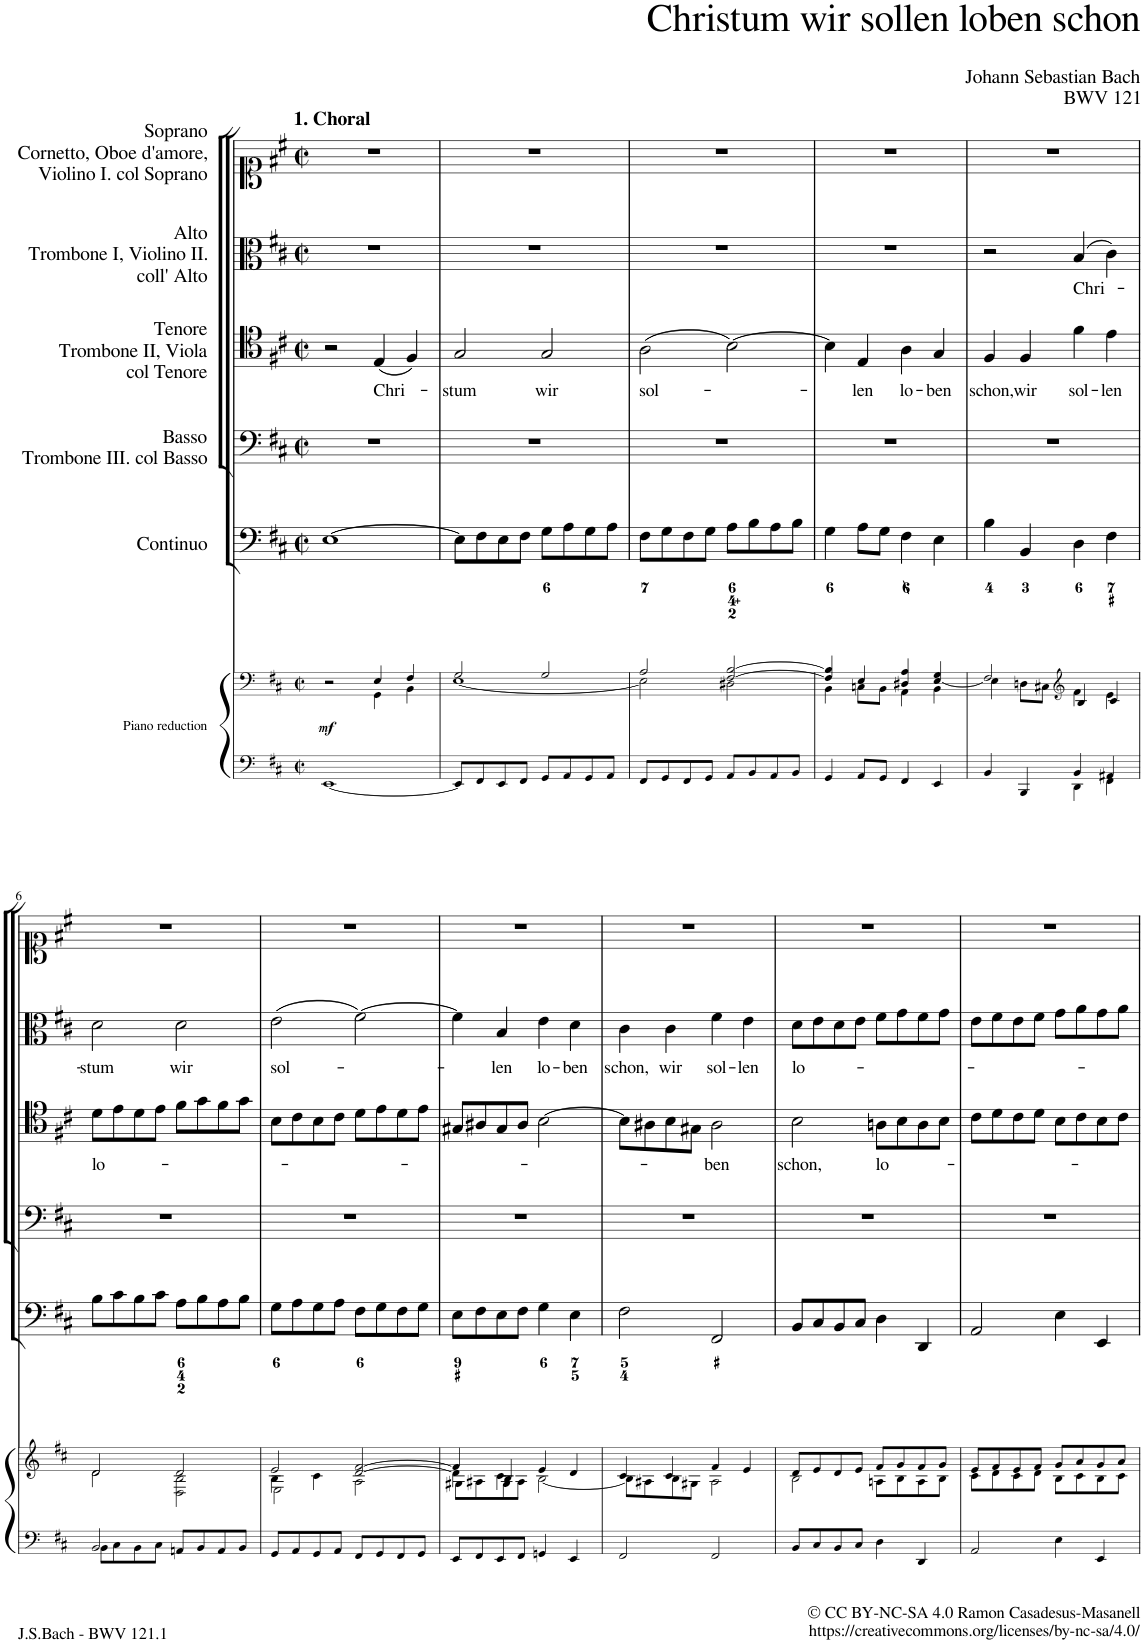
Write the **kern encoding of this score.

**kern	**kern	**dynam	**kern	**kern	**kern	**text	**kern	**text	**kern
*part6	*part6	*part6	*part5	*part4	*part3	*part3	*part2	*part2	*part1
*staff7	*staff6	*staff6/7	*staff5	*staff4	*staff3	*staff3	*staff2	*staff2	*staff1
*I"Piano reduction	*	*	*I"Continuo	*I"Basso  Trombone III. col Basso	*I"Tenore Trombone II, Viola col Tenore	*	*I"Alto Trombone I, Violino II.  coll' Alto	*	*I"Soprano Cornetto, Oboe d'amore, Violino I. col Soprano
*I'Pno	*	*	*	*	*	*	*	*	*
*stria5	*stria5	*	*	*	*	*	*	*	*
*clefF4	*clefF4	*	*clefF4	*clefF4	*clefC4	*	*clefC3	*	*clefC1
*k[f#c#]	*k[f#c#]	*	*k[f#c#]	*k[f#c#]	*k[f#c#]	*	*k[f#c#]	*	*k[f#c#]
*M2/2	*M2/2	*	*M2/2	*M2/2	*M2/2	*	*M2/2	*	*M2/2
*met(c|)	*met(c|)	*	*met(c|)	*met(c|)	*met(c|)	*	*met(c|)	*	*met(c|)
=1	=1	=1	=1	=1	=1	=1	=1	=1	=1
*	*^	*	*	*	*	*	*	*	*
!	!	!	!	!	!	!	!	!	!	!LO:TX:a:B:t=1. Choral
!	!	!	!LO:DY:b	!	!	!	!	!	!	!
[1EE	2r	2ryy	mf	[1E	1r	2r	.	1r	.	1r
!	!	!	!	!	!	!	!LO:LY:b	!	!	!
.	4E/	4GG\	.	.	.	(4E/	Chri-	.	.	.
.	4F#/	4BB\	.	.	.	4F#/)	.	.	.	.
=2	=2	=2	=2	=2	=2	=2	=2	=2	=2	=2
!	!	!	!	!	!	!	!LO:LY:b	!	!	!
8EE/L]	2G/	[1E	.	8E\L]	1r	2G/	-stum	1r	.	1r
8FF#/	.	.	.	8F#\	.	.	.	.	.	.
8EE/	.	.	.	8E\	.	.	.	.	.	.
8FF#/J	.	.	.	8F#\J	.	.	.	.	.	.
!	!	!	!	!	!	!	!LO:LY:b	!	!	!
8GG/L	2G/	.	.	8G\L	.	2G/	wir	.	.	.
8AA/	.	.	.	8A\	.	.	.	.	.	.
8GG/	.	.	.	8G\	.	.	.	.	.	.
8AA/J	.	.	.	8A\J	.	.	.	.	.	.
=3	=3	=3	=3	=3	=3	=3	=3	=3	=3	=3
!	!	!	!	!	!	!	!LO:LY:b	!	!	!
8FF#/L	2A/	2E\]	.	8F#\L	1r	(2A\	sol-	1r	.	1r
8GG/	.	.	.	8G\	.	.	.	.	.	.
8FF#/	.	.	.	8F#\	.	.	.	.	.	.
8GG/J	.	.	.	8G\J	.	.	.	.	.	.
8AA/L	[2F#/ [2B/	2D#X\	.	8A\L	.	[2B\)	.	.	.	.
8BB/	.	.	.	8B\	.	.	.	.	.	.
8AA/	.	.	.	8A\	.	.	.	.	.	.
8BB/J	.	.	.	8B\J	.	.	.	.	.	.
=4	=4	=4	=4	=4	=4	=4	=4	=4	=4	=4
4GG/	4F#/] 4B/]	4BB\	.	4G\	1r	4B\]	.	1r	.	1r
!	!	!	!	!	!	!	!LO:LY:b	!	!	!
8AA/L	4E/	8Cn\L	.	8A\L	.	4E/	-len	.	.	.
8GG/J	.	8BB\J	.	8G\J	.	.	.	.	.	.
!	!	!	!	!	!	!	!LO:LY:b	!	!	!
4FF#/	4D#X/ 4A/	4AA\	.	4F#\	.	4A\	lo-	.	.	.
!	!	!	!	!	!	!	!LO:LY:b	!	!	!
4EE/	[<4E/ 4G/	4BB\	.	4E\	.	4G/	-ben	.	.	.
=5	=5	=5	=5	=5	=5	=5	=5	=5	=5	=5
*^	*	*	*	*	*	*	*	*	*	*
!	!	!	!	!	!	!	!	!LO:LY:b	!	!	!
2ryy	4BB/	2F#/	4E\]	.	4B\	1r	4F#/	schon,	2r	.	1r
!	!	!	!	!	!	!	!	!LO:LY:b	!	!	!
.	4BBB/	.	8Dn\L	.	4BB/	.	4F#/	wir	.	.	.
.	.	.	8C#X\J	.	.	.	.	.	.	.	.
*	*	*clefG2	*	*	*	*	*	*	*	*	*
!	!	!	!	!	!	!	!	!LO:LY:b	!	!LO:LY:b	!
4BB/	4DD\	4B/	4f#\	.	4D\	.	4f#\	sol-	(4B/	Chri-	.
!	!	!	!	!	!	!	!	!LO:LY:b	!	!	!
4AA#X/	4FF#\	4c#/	4e\	.	4F#\	.	4e\	-len	4c#\)	.	.
!!LO:LB:g=z
=6	=6	=6	=6	=6	=6	=6	=6	=6	=6	=6	=6
!	!	!	!	!	!	!	!	!LO:LY:b	!	!LO:LY:b	!
2BB/	8BB\L	2d/	2d\	.	8B\L	1r	8d\L	lo-	2d\	-stum	1r
.	8C#\	.	.	.	8c#\	.	8e\	.	.	.	.
.	8BB\	.	.	.	8B\	.	8d\	.	.	.	.
.	8C#\J	.	.	.	8c#\J	.	8e\J	.	.	.	.
!	!	!	!	!	!	!	!	!	!	!LO:LY:b	!
2ryy	8AAn/L	2d/	2D\ 2B\	.	8A\L	.	8f#\L	.	2d\	wir	.
.	8BB/	.	.	.	8B\	.	8g\	.	.	.	.
.	8AA/	.	.	.	8A\	.	8f#\	.	.	.	.
.	8BB/J	.	.	.	8B\J	.	8g\J	.	.	.	.
=7	=7	=7	=7	=7	=7	=7	=7	=7	=7	=7	=7
*	*	*	*^	*	*	*	*	*	*	*	*
!	!	!	!	!	!	!	!	!	!	!	!LO:LY:b	!
*v	*v	*	*	*	*	*	*	*	*	*	*	*
8GG/L	2e/	4B\	2E\	.	8G\L	1r	8B\L	.	(2e\	sol-	1r
8AA/	.	.	.	.	8A\	.	8c#\	.	.	.	.
8GG/	.	4c#\	.	.	8G\	.	8B\	.	.	.	.
8AA/J	.	.	.	.	8A\J	.	8c#\J	.	.	.	.
8FF#/L	[2d/ [2f#/	2A\	2ryy	.	8F#\L	.	8d\L	.	[2f#\)	.	.
8GG/	.	.	.	.	8G\	.	8e\	.	.	.	.
8FF#/	.	.	.	.	8F#\	.	8d\	.	.	.	.
8GG/J	.	.	.	.	8G\J	.	8e\J	.	.	.	.
=8	=8	=8	=8	=8	=8	=8	=8	=8	=8	=8	=8
8EE/L	4f#/]	8G#X\L	4d\]	.	8E\L	1r	8G#X/L	.	4f#\]	.	1r
8FF#/	.	8A#X\	.	.	8F#\	.	8A#X/	.	.	.	.
!	!	!	!	!	!	!	!	!	!	!LO:LY:b	!
8EE/	4B/	8G#\	4c#\	.	8E\	.	8G#/	.	4B/	-len	.
8FF#/J	.	8A#\J	.	.	8F#\J	.	8A#/J	.	.	.	.
!	!	!	!	!	!	!	!	!	!	!LO:LY:b	!
4GGn/	4e/	[2B\	2ryy	.	4G\	.	[2B\	.	4e\	lo-	.
!	!	!	!	!	!	!	!	!	!	!LO:LY:b	!
4EE/	4d/	.	.	.	4E\	.	.	.	4d\	-ben	.
*	*	*v	*v	*	*	*	*	*	*	*	*
=9	=9	=9	=9	=9	=9	=9	=9	=9	=9	=9
!	!	!	!	!	!	!	!	!	!LO:LY:b	!
2FF#/	4c#/	8B\L]	.	2F#\	1r	8B\L]	.	4c#\	schon,	1r
.	.	8A#X\	.	.	.	8A#X\	.	.	.	.
!	!	!	!	!	!	!	!	!	!LO:LY:b	!
.	4c#/	8B\	.	.	.	8B\	.	4c#\	wir	.
.	.	8G#X\J	.	.	.	8G#X\J	.	.	.	.
!	!	!	!	!	!	!	!LO:LY:b	!	!LO:LY:b	!
2FF#/	4f#/	2A#\	.	2FF#/	.	2A#\	-ben	4f#\	sol-	.
!	!	!	!	!	!	!	!	!	!LO:LY:b	!
.	4e/	.	.	.	.	.	.	4e\	-len	.
=10	=10	=10	=10	=10	=10	=10	=10	=10	=10	=10
!	!	!	!	!	!	!	!LO:LY:b	!	!LO:LY:b	!
8BB/L	8d/L	2B\	.	8BB/L	1r	2B\	schon,	8d\L	lo-	1r
8C#/	8e/	.	.	8C#/	.	.	.	8e\	.	.
8BB/	8d/	.	.	8BB/	.	.	.	8d\	.	.
8C#/J	8e/J	.	.	8C#/J	.	.	.	8e\J	.	.
!	!	!	!	!	!	!	!LO:LY:b	!	!	!
4D\	8f#/L	8An\L	.	4D\	.	8An\L	lo-	8f#\L	.	.
.	8g/	8B\	.	.	.	8B\	.	8g\	.	.
4DD/	8f#/	8A\	.	4DD/	.	8A\	.	8f#\	.	.
.	8g/J	8B\J	.	.	.	8B\J	.	8g\J	.	.
=11	=11	=11	=11	=11	=11	=11	=11	=11	=11	=11
2AA/	8e/L	8c#\L	.	2AA/	1r	8c#\L	.	8e\L	.	1r
.	8f#/	8d\	.	.	.	8d\	.	8f#\	.	.
.	8e/	8c#\	.	.	.	8c#\	.	8e\	.	.
.	8f#/J	8d\J	.	.	.	8d\J	.	8f#\J	.	.
4E\	8g/L	8B\L	.	4E\	.	8B\L	.	8g\L	.	.
.	8a/	8c#\	.	.	.	8c#\	.	8a\	.	.
4EE/	8g/	8B\	.	4EE/	.	8B\	.	8g\	.	.
.	8a/J	8c#\J	.	.	.	8c#\J	.	8a\J	.	.
*	*v	*v	*	*	*	*	*	*	*	*
=	=	=	=	=	=	=	=	=	=
*-	*-	*-	*-	*-	*-	*-	*-	*-	*-
